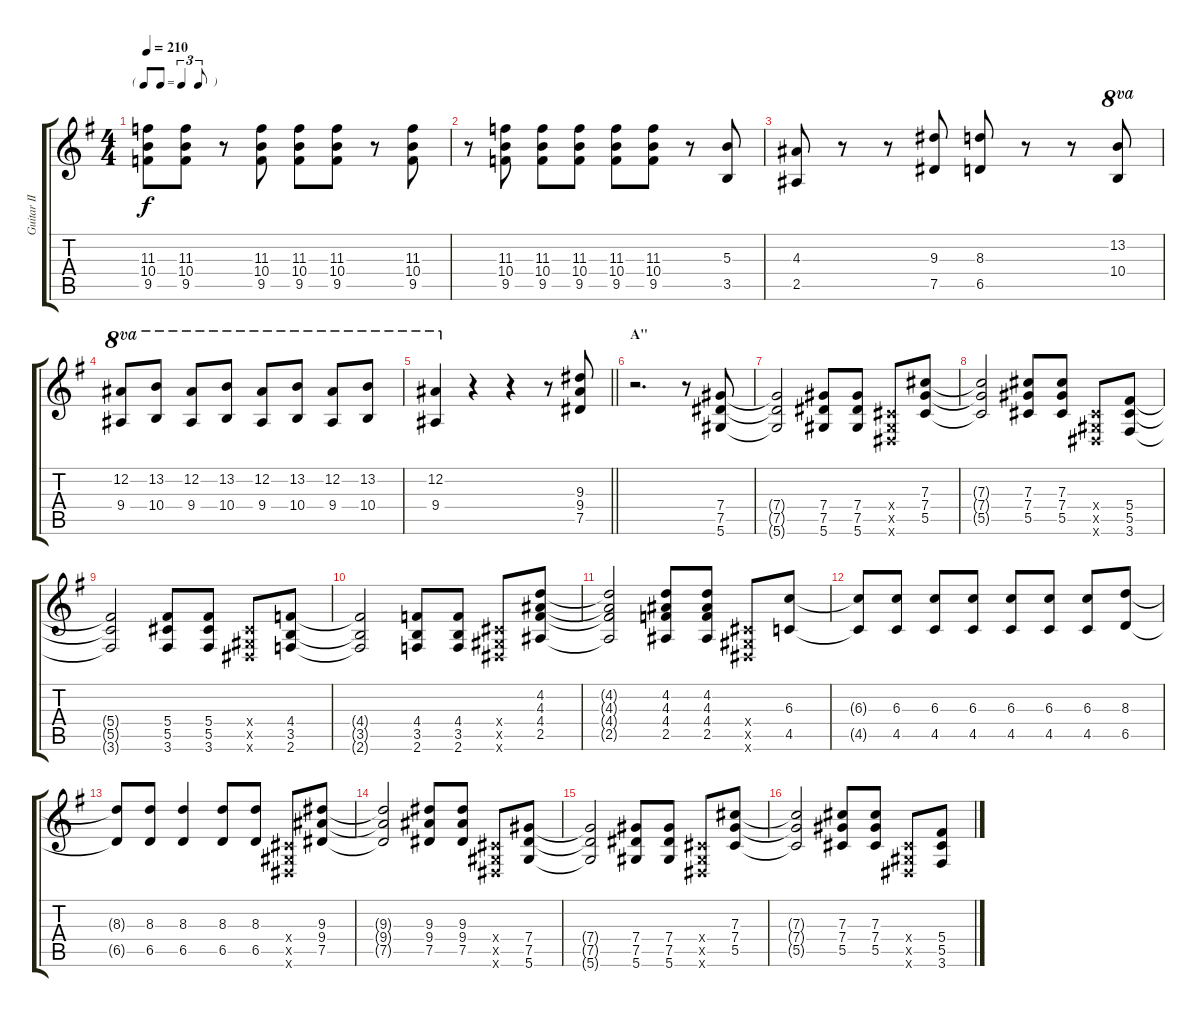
\track ("Guitar II (Hitsugi)" "Guitar II ") {instrument distortionguitar}
\staff {score tabs}
\tuning (Eb4 Bb3 Gb3 Db3 Ab2 Eb2) {hide}
\ts (4 4)
\tf triplet8th
\tempo 210
\clef g2
\ks g
(11.3 10.4 9.5).8{dy f} (11.3 10.4 9.5).8 r.8 (11.3 10.4 9.5).8 (11.3 10.4 9.5).8 (11.3 10.4 9.5).8 r.8 (11.3 10.4 9.5).8 |
r.8 (11.3 10.4 9.5).8 (11.3 10.4 9.5).8 (11.3 10.4 9.5).8 (11.3 10.4 9.5).8 (11.3 10.4 9.5).8 r.8 (5.3 3.5).8 |
(4.3 2.5).8 r.8 r.8 (9.3 7.5).8 (8.3 6.5).8 r.8 r.8 (13.2 10.4).8{ot 8va} |
(12.2 9.4).8{ot 8va} (13.2 10.4).8{ot 8va} (12.2 9.4).8{ot 8va} (13.2 10.4).8{ot 8va} (12.2 9.4).8{ot 8va} (13.2 10.4).8{ot 8va} (12.2 9.4).8{ot 8va} (13.2 10.4).8{ot 8va} |
\barLineRight lightlight
(12.2 9.4).4{ot 8va} r.4 r.4 r.8 (9.3 9.4 7.5).8 |
\section ("" "A''")
r.2{d} r.8 (7.4 7.5 5.6).8 |
(7.4{t} 7.5{t} 5.6{t}).2 (7.4 7.5 5.6).8 (7.4 7.5 5.6).8 (0.4{x} 0.5{x} 0.6{x}).8 (7.3 7.4 5.5).8 |
(7.3{t} 7.4{t} 5.5{t}).2 (7.3 7.4 5.5).8 (7.3 7.4 5.5).8 (0.4{x} 0.5{x} 0.6{x}).8 (5.4 5.5 3.6).8 |
(5.4{t} 5.5{t} 3.6{t}).2 (5.4 5.5 3.6).8 (5.4 5.5 3.6).8 (0.4{x} 0.5{x} 0.6{x}).8 (4.4 3.5 2.6).8 |
(4.4{t} 3.5{t} 2.6{t}).2 (4.4 3.5 2.6).8 (4.4 3.5 2.6).8 (0.4{x} 0.5{x} 0.6{x}).8 (4.2 4.3 4.4 2.5).8 |
(4.2{t} 4.3{t} 4.4{t} 2.5{t}).2 (4.2 4.3 4.4 2.5).8 (4.2 4.3 4.4 2.5).8 (0.4{x} 0.5{x} 0.6{x}).8 (6.3 4.5).8 |
(6.3{t} 4.5{t}).8 (6.3 4.5).8 (6.3 4.5).8 (6.3 4.5).8 (6.3 4.5).8 (6.3 4.5).8 (6.3 4.5).8 (8.3 6.5).8 |
(8.3{t} 6.5{t}).8 (8.3 6.5).8 (8.3 6.5).4 (8.3 6.5).8 (8.3 6.5).8 (0.4{x} 0.5{x} 0.6{x}).8 (9.3 9.4 7.5).8 |
(9.3{t} 9.4{t} 7.5{t}).2 (9.3 9.4 7.5).8 (9.3 9.4 7.5).8 (0.4{x} 0.5{x} 0.6{x}).8 (7.4 7.5 5.6).8 |
(7.4{t} 7.5{t} 5.6{t}).2 (7.4 7.5 5.6).8 (7.4 7.5 5.6).8 (0.4{x} 0.5{x} 0.6{x}).8 (7.3 7.4 5.5).8 |
(7.3{t} 7.4{t} 5.5{t}).2 (7.3 7.4 5.5).8 (7.3 7.4 5.5).8 (0.4{x} 0.5{x} 0.6{x}).8 (5.4 5.5 3.6).8
